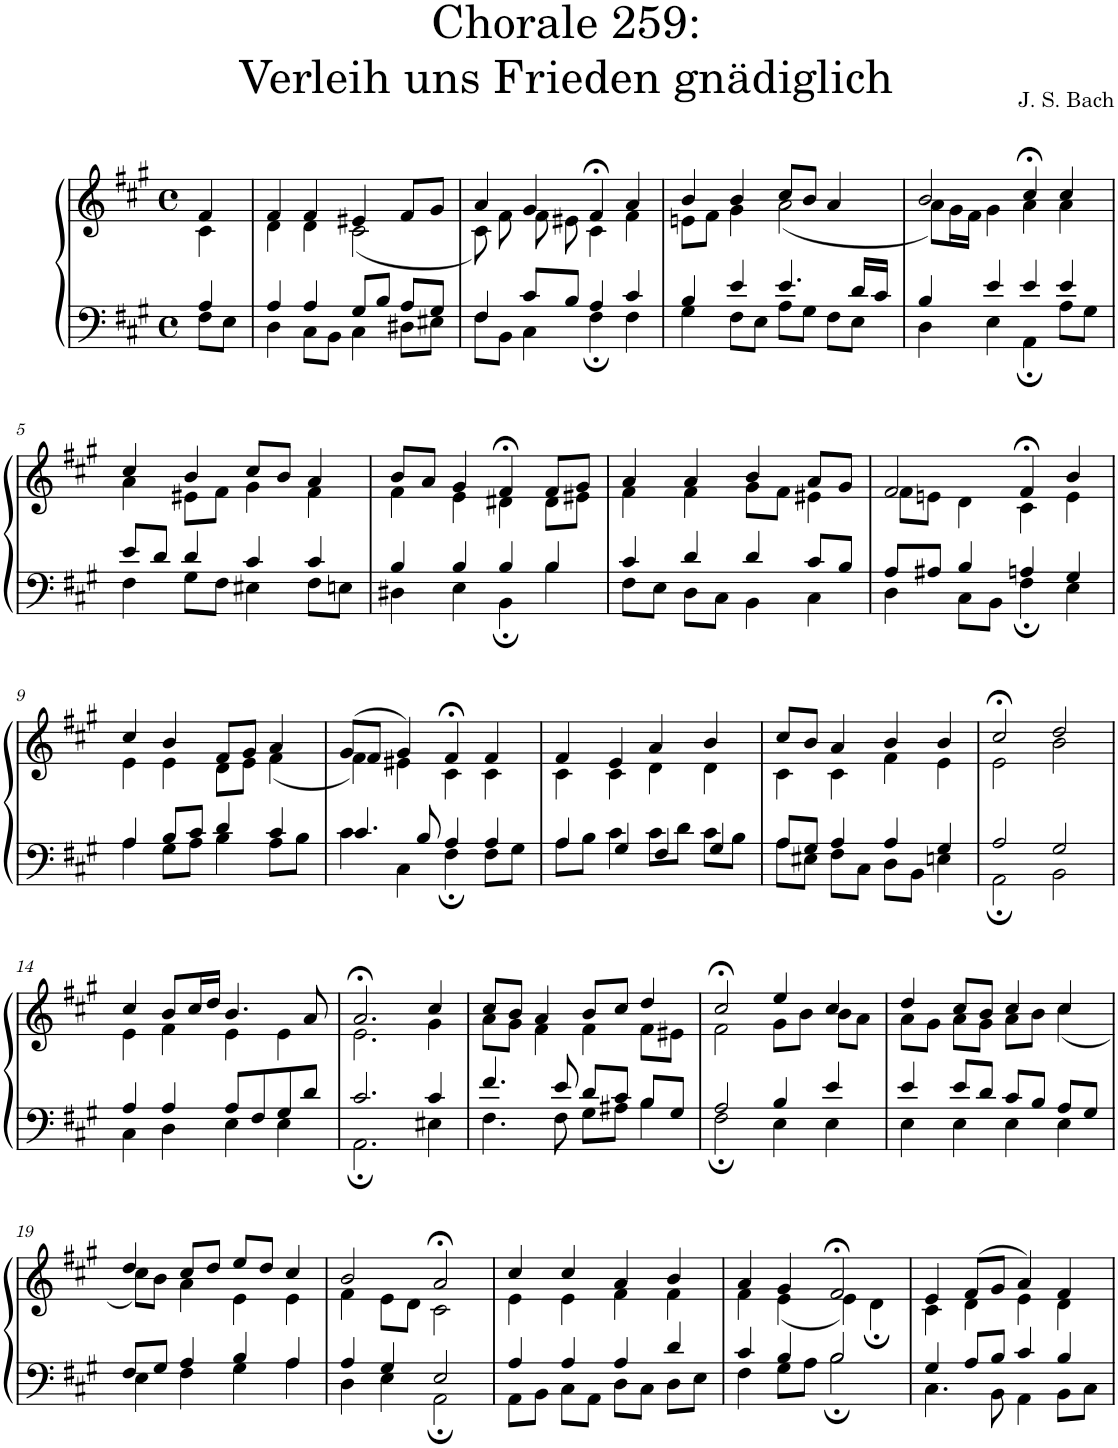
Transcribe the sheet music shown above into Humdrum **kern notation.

**kern	**kern
*part1	*part1
*staff2	*staff1
*I"S,A	*
*clefF4	*clefG2
*k[f#c#g#]	*k[f#c#g#]
*M4/4	*M4/4
*met(c)	*met(c)
=	=
*^	*^
4A/	8F#\L	4f#/	4c#\
.	8E\J	.	.
=1	=1	=1	=1
4A/	4D\	4f#/	4d\
4A/	8C#\L	4f#/	4d\
.	8BB\J	.	.
8G#/L	4C#\	4e#X/	(<2c#\
8B/J	.	.	.
8A/L	8D#X\L	8f#/L	.
8G#/J	8E#X\J	8g#/J	.
=2	=2	=2	=2
4F#/	8F#\L	4a/	8c#\)
.	8BB\J	.	8f#\
8c#/L	4C#\	4g#/	8f#\
8B/J	.	.	8e#X\
4A/	4F#;\	4f#;</	4c#\
4c#/	4F#\	4a/	4f#\
=3	=3	=3	=3
4B/	4G#\	4b/	8en\L
.	.	.	8f#\J
4e/	8F#\L	4b/	4g#\
.	8E\J	.	.
4.e/	8A\L	8cc#/L	(<2a\
.	8G#\J	8b/J	.
.	8F#\L	4a/	.
16d/LL	8E\J	.	.
16c#/JJ	.	.	.
=4	=4	=4	=4
4B/	4D\	2b/	8a\L)
.	.	.	16g#\L
.	.	.	16f#\JJ
4e/	4E\	.	4g#\
4e/	4AA;\	4cc#;</	4a\
4e/	8A\L	4cc#/	4a\
.	8G#\J	.	.
!!LO:LB:g=z	!!
=5	=5	=5	=5
8e/L	4F#\	4cc#/	4a\
8d/J	.	.	.
4d/	8G#\L	4b/	8e#X\L
.	8F#\J	.	8f#\J
4c#/	4E#X\	8cc#/L	4g#\
.	.	8b/J	.
4c#/	8F#\L	4a/	4f#\
.	8En\J	.	.
=6	=6	=6	=6
4B/	4D#X\	8b/L	4f#\
.	.	8a/J	.
4B/	4E\	4g#/	4e\
4B/	4BB;\	4f#;</	4d#X\
4B/	4B\	8f#/L	8d#\L
.	.	8g#/J	8e#X\J
=7	=7	=7	=7
4c#/	8F#\L	4a/	4f#\
.	8E\J	.	.
4d/	8D\L	4a/	4f#\
.	8C#\J	.	.
4d/	4BB\	4b/	8g#\L
.	.	.	8f#\J
8c#/L	4C#\	8a/L	4e#X\
8B/J	.	8g#/J	.
=8	=8	=8	=8
8A/L	4D\	2f#/	8f#\L
8A#X/J	.	.	8en\J
4B/	8C#\L	.	4d\
.	8BB\J	.	.
4An/	4F#;\	4f#;</	4c#\
4G#/	4E\	4b/	4e\
!!LO:LB:g=z	!!
=9	=9	=9	=9
4A/	4A\	4cc#/	4e\
8B/L	8G#\L	4b/	4e\
8c#/J	8A\J	.	.
4d/	4B\	8f#/L	8d\L
.	.	8g#/J	8e\J
4c#/	8A\L	4a/	(<4f#\
.	8B\J	.	.
=10	=10	=10	=10
4.c#/	4c#\	(>8g#/L	4f#\)
.	.	8f#/J	.
.	4C#\	4g#/)	4e#X\
8B/	.	.	.
4A/	4F#;\	4f#;</	4c#\
4A/	8F#\L	4f#/	4c#\
.	8G#\J	.	.
=11	=11	=11	=11
4A/	8A\L	4f#/	4c#\
.	8B\J	.	.
4G#/	4c#\	4e/	4c#\
4F#/	8c#\L	4a/	4d\
.	8d\J	.	.
4G#/	8c#\L	4b/	4d\
.	8B\J	.	.
=12	=12	=12	=12
8A/L	8A\L	8cc#/L	4c#\
8G#/J	8E#X\J	8b/J	.
4A/	8F#\L	4a/	4c#\
.	8C#\J	.	.
4A/	8D\L	4b/	4f#\
.	8BB\J	.	.
4G#/	4En\	4b/	4e\
=13	=13	=13	=13
2A/	2AA;\	2cc#;</	2e\
2G#/	2BB\	2dd/	2b\
!!LO:LB:g=z	!!
=14	=14	=14	=14
4A/	4C#\	4cc#/	4e\
4A/	4D\	8b/L	4f#\
.	.	16cc#/L	.
.	.	16dd/JJ	.
8A/L	4E\	4.b/	4e\
8F#/	.	.	.
8G#/	4E\	.	4e\
8d/J	.	8a/	.
=15	=15	=15	=15
2.c#/	2.AA;\	2.a;</	2.e\
4c#/	4E#X\	4cc#/	4g#\
=16	=16	=16	=16
4.f#/	4.F#\	8cc#/L	8a\L
.	.	8b/J	8g#\J
.	.	4a/	4f#\
8e/	8F#\	.	.
8d/L	8G#\L	8b/L	4f#\
8c#/J	8A#X\J	8cc#/J	.
8B/L	4B\	4dd/	8f#\L
8G#/J	.	.	8e#X\J
=17	=17	=17	=17
2A/	2F#;\	2cc#;</	2f#\
4B/	4E\	4ee/	8g#\L
.	.	.	8b\J
4e/	4E\	4cc#/	8b\L
.	.	.	8a\J
=18	=18	=18	=18
4e/	4E\	4dd/	8a\L
.	.	.	8g#\J
8e/L	4E\	8cc#/L	8a\L
8d/J	.	8b/J	8g#\J
8c#/L	4E\	4cc#/	8a\L
8B/J	.	.	8b\J
8A/L	4E\	4cc#/	(<4cc#\
8G#/J	.	.	.
!!LO:LB:g=z	!!
=19	=19	=19	=19
8F#/L	4E\	4dd/	8cc#\L)
8G#/J	.	.	8b\J
4A/	4F#\	8cc#/L	4a\
.	.	8dd/J	.
4B/	4G#\	8ee/L	4e\
.	.	8dd/J	.
4A/	4A\	4cc#/	4e\
=20	=20	=20	=20
4A/	4D\	2b/	4f#\
4G#/	4E\	.	8e\L
.	.	.	8d\J
2E/	2AA;\	2a;</	2c#\
=21	=21	=21	=21
4A/	8AA\L	4cc#/	4e\
.	8BB\J	.	.
4A/	8C#\L	4cc#/	4e\
.	8AA\J	.	.
4A/	8D\L	4a/	4f#\
.	8C#\J	.	.
4d/	8D\L	4b/	4f#\
.	8E\J	.	.
=22	=22	=22	=22
4c#/	4F#\	4a/	4f#\
4B/	8G#\L	4g#/	(<4e\
.	8A\J	.	.
2B/	2B;\	2f#;</	4e\)
.	.	.	4d;\
=23	=23	=23	=23
4G#/	4.C#\	4e/	4c#\
8A/L	.	(>8f#/L	4d\
8B/J	8BB\	8g#/J	.
4c#/	4AA\	4a/)	4e\
4B/	8BB\L	4f#/	4d\
.	8C#\J	.	.
*v	*v	*	*
*	*v	*v
=	=
*-	*-
